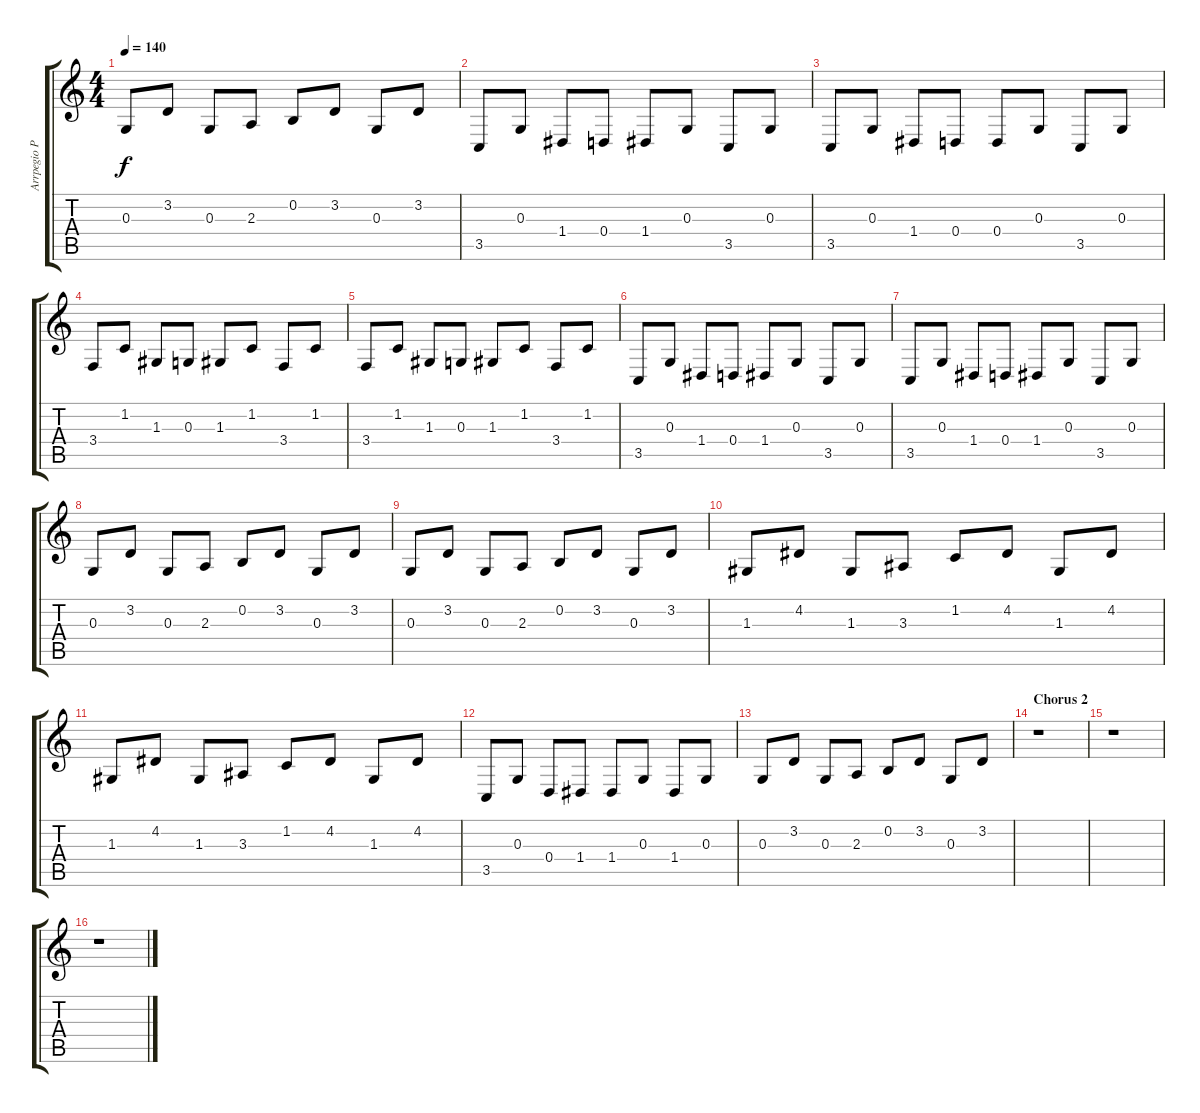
\track ("Arrpegio Piano" "Arrpegio P") {instrument brightacousticpiano}
\staff {score tabs}
\tuning (E4 B3 G3 D3 A2 E2) {hide}
\ts (4 4)
\tempo 140
\clef g2
\ks c
0.3.8{dy f} 3.2.8 0.3.8 2.3.8 0.2.8 3.2.8 0.3.8 3.2.8 |
3.5.8 0.3.8 1.4.8 0.4.8 1.4.8 0.3.8 3.5.8 0.3.8 |
3.5.8 0.3.8 1.4.8 0.4.8 0.4.8 0.3.8 3.5.8 0.3.8 |
3.4.8 1.2.8 1.3.8 0.3.8 1.3.8 1.2.8 3.4.8 1.2.8 |
3.4.8 1.2.8 1.3.8 0.3.8 1.3.8 1.2.8 3.4.8 1.2.8 |
3.5.8 0.3.8 1.4.8 0.4.8 1.4.8 0.3.8 3.5.8 0.3.8 |
3.5.8 0.3.8 1.4.8 0.4.8 1.4.8 0.3.8 3.5.8 0.3.8 |
0.3.8 3.2.8 0.3.8 2.3.8 0.2.8 3.2.8 0.3.8 3.2.8 |
0.3.8 3.2.8 0.3.8 2.3.8 0.2.8 3.2.8 0.3.8 3.2.8 |
1.3.8 4.2.8 1.3.8 3.3.8 1.2.8 4.2.8 1.3.8 4.2.8 |
1.3.8 4.2.8 1.3.8 3.3.8 1.2.8 4.2.8 1.3.8 4.2.8 |
3.5.8 0.3.8 0.4.8 1.4.8 1.4.8 0.3.8 1.4.8 0.3.8 |
0.3.8 3.2.8 0.3.8 2.3.8 0.2.8 3.2.8 0.3.8 3.2.8 |
\section ("" "Chorus 2")
r.1 |
r.1 |
r.1
